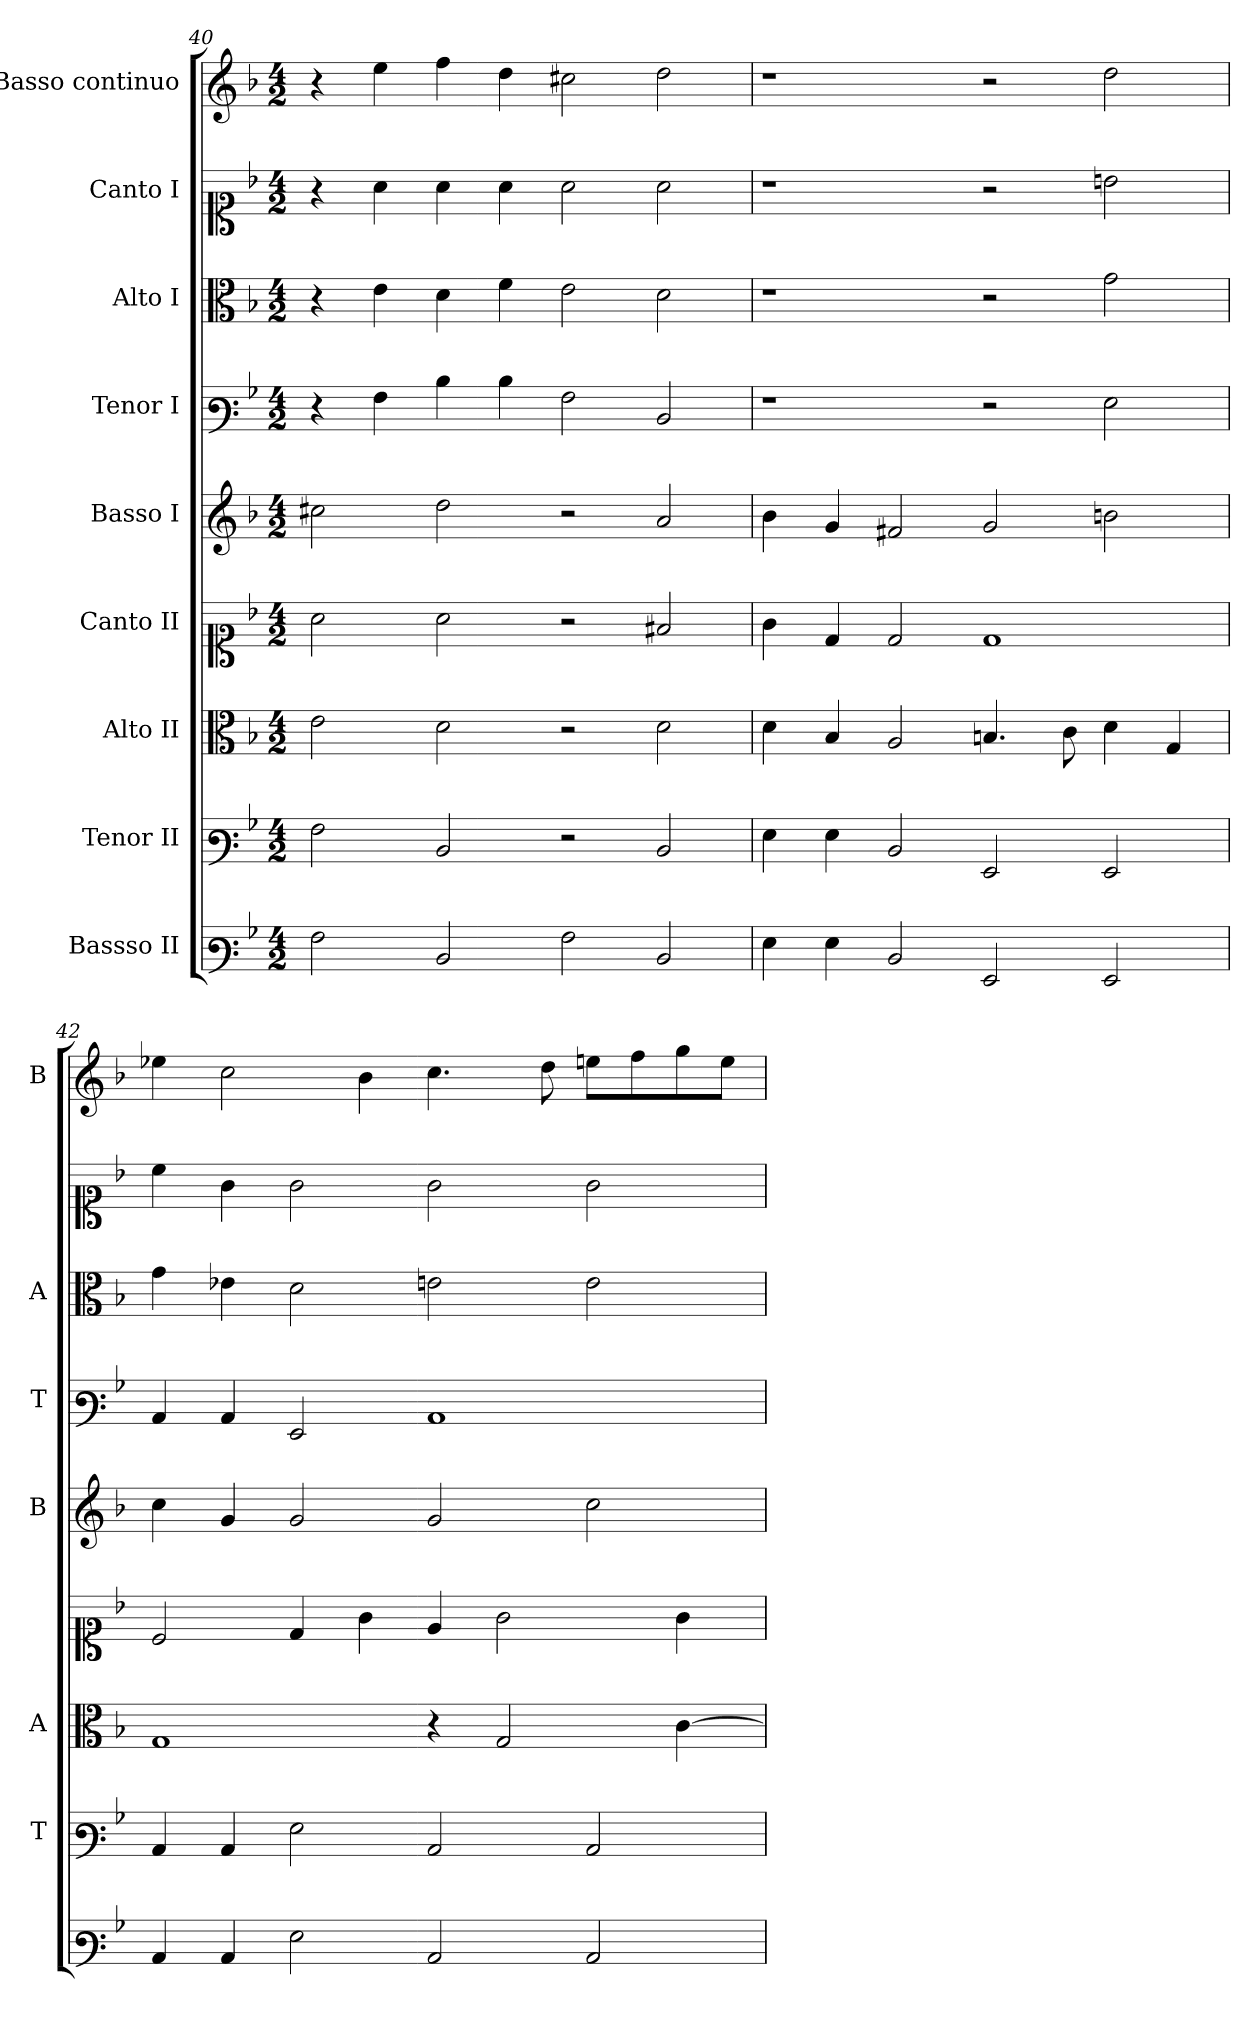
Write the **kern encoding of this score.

**kern	**kern	**kern	**kern	**kern	**kern	**kern	**kern	**kern
*part9	*part8	*part7	*part6	*part5	*part4	*part3	*part2	*part1
*staff9	*staff8	*staff7	*staff6	*staff5	*staff4	*staff3	*staff2	*staff1
*I"Bassso II	*I"Tenor II	*I"Alto II	*I"Canto II	*I"Basso I	*I"Tenor I	*I"Alto I	*I"Canto I	*I"Basso continuo
*	*I'T	*I'A	*	*I'B	*I'T	*I'A	*	*I'B
*clefF3	*clefF3	*clefC3	*clefC1	*clefG2	*clefF3	*clefC3	*clefC1	*clefG2
*k[b-]	*k[b-]	*k[b-]	*k[b-]	*k[b-]	*k[b-]	*k[b-]	*k[b-]	*k[b-]
*F:	*F:	*F:	*F:	*F:	*F:	*F:	*F:	*F:
*M4/2	*M4/2	*M4/2	*M4/2	*M4/2	*M4/2	*M4/2	*M4/2	*M4/2
=40	=40	=40	=40	=40	=40	=40	=40	=40
2A	2A	2e	2a	2cc#X	4r	4r	4r	4r
.	.	.	.	.	4A	4e	4a	4ee
2D	2D	2d	2a	2dd	4d	4d	4a	4ff
.	.	.	.	.	4d	4f	4a	4dd
2A	2r	2r	2r	2r	2A	2e	2a	2cc#X
2D	2D	2d	2f#X	2a	2D	2d	2a	2dd
!!LO:PB:g=z
=41	=41	=41	=41	=41	=41	=41	=41	=41
4G	4G	4d	4g	4b-	1r	1r	1r	1r
4G	4G	4B-	4d	4g	.	.	.	.
2D	2D	2A	2d	2f#X	.	.	.	.
2GG	2GG	4.Bn	1d	2g	2r	2r	2r	2r
.	.	8c	.	.	.	.	.	.
2GG	2GG	4d	.	2bn	2G	2g	2bn	2dd
.	.	4G	.	.	.	.	.	.
=42	=42	=42	=42	=42	=42	=42	=42	=42
4C	4C	1G	2c	4cc	4C	4g	4cc	4ee-X
4C	4C	.	.	4g	4C	4e-X	4g	2cc
2G	2G	.	4d	2g	2GG	2d	2g	.
.	.	.	4g	.	.	.	.	4b-
2C	2C	4r	4e	2g	1C	2e	2g	4.cc
.	.	2G	2g	.	.	.	.	.
.	.	.	.	.	.	.	.	8dd
2C	2C	.	.	2cc	.	2e	2g	8eeL
.	.	.	.	.	.	.	.	8ff
.	.	[4c	4g	.	.	.	.	8gg
.	.	.	.	.	.	.	.	8eeJ
=	=	=	=	=	=	=	=	=
*-	*-	*-	*-	*-	*-	*-	*-	*-
